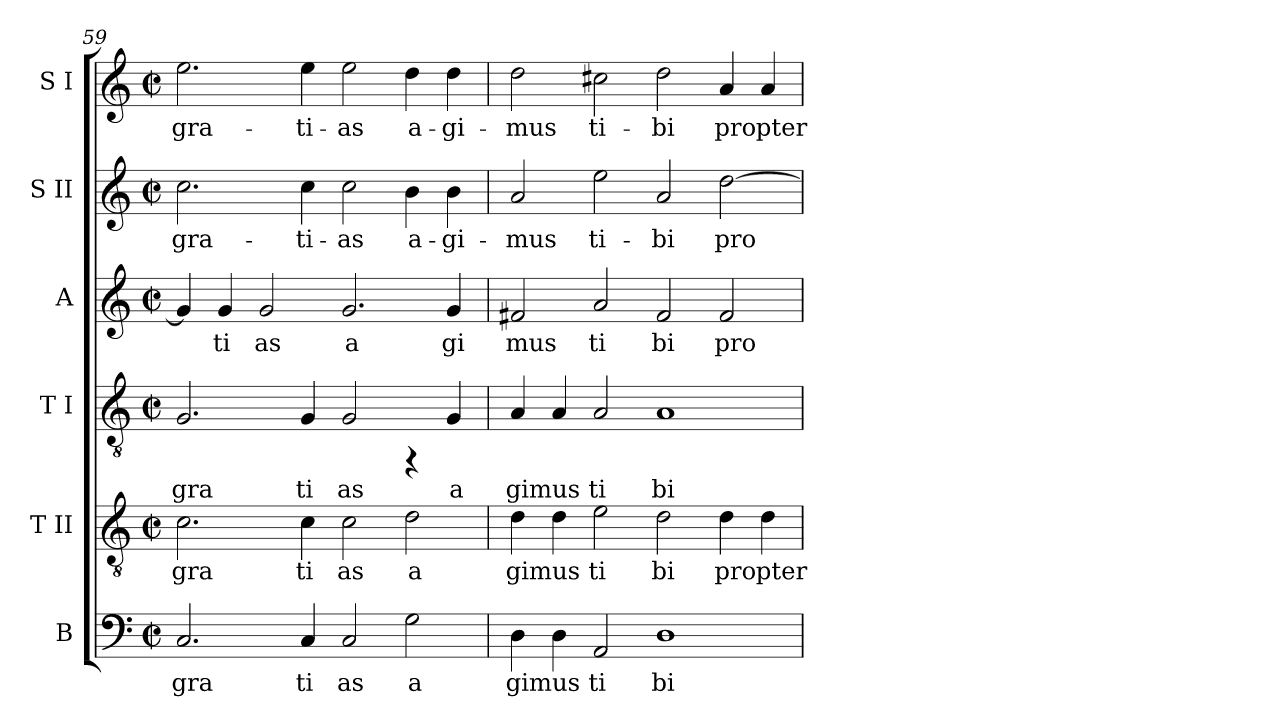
**kern	**text	**kern	**text	**kern	**text	**kern	**text	**kern	**text	**kern	**text
*part6	*part6	*part5	*part5	*part4	*part4	*part3	*part3	*part2	*part2	*part1	*part1
*staff6	*staff6	*staff5	*staff5	*staff4	*staff4	*staff3	*staff3	*staff2	*staff2	*staff1	*staff1
*I"B	*	*I"T II	*	*I"T I	*	*I"A	*	*I"S II	*	*I"S I	*
*I'B	*	*I'T II	*	*I'T I	*	*I'A	*	*I'S II	*	*I'S I	*
*clefF4	*	*clefGv2	*	*clefGv2	*	*clefG2	*	*clefG2	*	*clefG2	*
*k[]	*	*k[]	*	*k[]	*	*k[]	*	*k[]	*	*k[]	*
*C:	*	*C:	*	*C:	*	*C:	*	*C:	*	*C:	*
*M2/2	*	*M2/2	*	*M2/2	*	*M2/2	*	*M2/2	*	*M2/2	*
*met(c|)	*	*met(c|)	*	*met(c|)	*	*met(c|)	*	*met(c|)	*	*met(c|)	*
=59	=59	=59	=59	=59	=59	=59	=59	=59	=59	=59	=59
!	!LO:LY:b:cj	!	!LO:LY:b:cj	!	!LO:LY:b:cj	!	!LO:LY:b:cj	!	!LO:LY:b:cj	!	!LO:LY:b:cj
2.C/	gra	2.c\	gra	2.G/	gra	4g/]	.	2.cc\	gra-	2.ee\	gra-
!	!	!	!	!	!	!	!LO:LY:b:cj	!	!	!	!
.	.	.	.	.	.	4g/	ti	.	.	.	.
!	!	!	!	!	!	!	!LO:LY:b:cj	!	!	!	!
.	.	.	.	.	.	2g/	as	.	.	.	.
!	!LO:LY:b:cj	!	!LO:LY:b:cj	!	!LO:LY:b:cj	!	!	!	!LO:LY:b:cj	!	!LO:LY:b:cj
4C/	ti	4c\	ti	4G/	ti	.	.	4cc\	-ti-	4ee\	-ti-
!	!LO:LY:b:cj	!	!LO:LY:b:cj	!	!LO:LY:b:cj	!	!LO:LY:b:cj	!	!LO:LY:b:cj	!	!LO:LY:b:cj
2C/	as	2c\	as	2G/	as	2.g/	a	2cc\	-as	2ee\	-as
!	!LO:LY:b:cj	!	!LO:LY:b:cj	!	!	!	!	!	!LO:LY:b:cj	!	!LO:LY:b:cj
2G\	a	2d\	a	4rFF	.	.	.	4b\	a-	4dd\	a-
!	!	!	!	!	!LO:LY:b:cj	!	!LO:LY:b:cj	!	!LO:LY:b:cj	!	!LO:LY:b:cj
.	.	.	.	4G/	a	4g/	gi	4b\	-gi-	4dd\	-gi-
=60	=60	=60	=60	=60	=60	=60	=60	=60	=60	=60	=60
!	!LO:LY:b:cj	!	!LO:LY:b:cj	!	!LO:LY:b:cj	!	!LO:LY:b:cj	!	!LO:LY:b:cj	!	!LO:LY:b:cj
4D\	gimus	4d\	gimus	4A/	gimus	2f#X/	mus	2a/	-mus	2dd\	-mus
!	!LO:LY:b:cj	!	!LO:LY:b:cj	!	!LO:LY:b:cj	!	!	!	!	!	!
4D\	.	4d\	.	4A/	.	.	.	.	.	.	.
!	!LO:LY:b:cj	!	!LO:LY:b:cj	!	!LO:LY:b:cj	!	!LO:LY:b:cj	!	!LO:LY:b:cj	!	!LO:LY:b:cj
2AA/	ti	2e\	ti	2A/	ti	2a/	ti	2ee\	ti-	2cc#X\	ti-
!	!LO:LY:b:cj	!	!LO:LY:b:cj	!	!LO:LY:b:cj	!	!LO:LY:b:cj	!	!LO:LY:b:cj	!	!LO:LY:b:cj
1D	bi	2d\	bi	1A	bi	2f#/	bi	2a/	-bi	2dd\	-bi
!	!	!	!LO:LY:b:cj	!	!	!	!LO:LY:b:cj	!	!LO:LY:b:cj	!	!LO:LY:b:cj
.	.	4d\	pro	.	.	2f#/	pro	[>2dd\	pro-	4a/	pro
!	!	!	!LO:LY:b:cj	!	!	!	!	!	!	!	!LO:LY:b:cj
.	.	4d\	pter	.	.	.	.	.	.	4a/	pter
=	=	=	=	=	=	=	=	=	=	=	=
*-	*-	*-	*-	*-	*-	*-	*-	*-	*-	*-	*-
